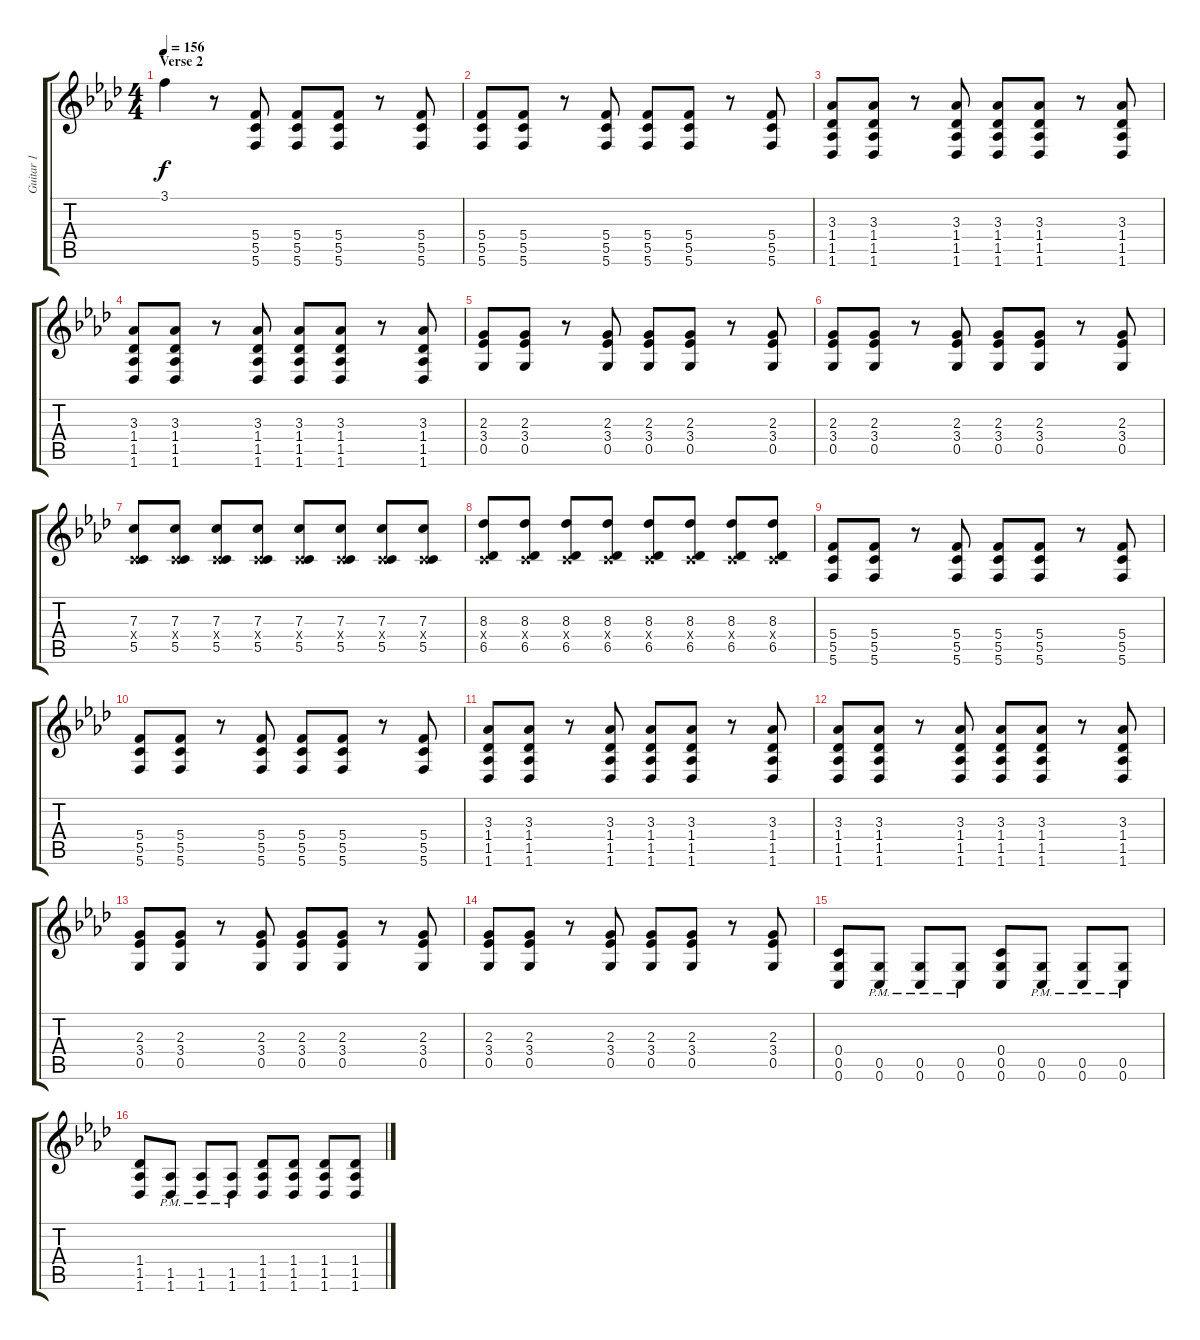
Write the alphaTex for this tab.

\track ("Guitar 1" "Guitar 1") {instrument overdrivenguitar}
\staff {score tabs}
\tuning (D4 A3 F3 C3 G2 C2) {hide}
\ts (4 4)
\section ("" "Verse 2")
\tempo 156
\clef g2
\ks fminor
3.1{t}.4{dy f} r.8 (5.4 5.5 5.6).8 (5.4 5.5 5.6).8 (5.4 5.5 5.6).8 r.8 (5.4 5.5 5.6).8 |
(5.4 5.5 5.6).8 (5.4 5.5 5.6).8 r.8 (5.4 5.5 5.6).8 (5.4 5.5 5.6).8 (5.4 5.5 5.6).8 r.8 (5.4 5.5 5.6).8 |
(3.3 1.4 1.5 1.6).8 (3.3 1.4 1.5 1.6).8 r.8 (3.3 1.4 1.5 1.6).8 (3.3 1.4 1.5 1.6).8 (3.3 1.4 1.5 1.6).8 r.8 (3.3 1.4 1.5 1.6).8 |
(3.3 1.4 1.5 1.6).8 (3.3 1.4 1.5 1.6).8 r.8 (3.3 1.4 1.5 1.6).8 (3.3 1.4 1.5 1.6).8 (3.3 1.4 1.5 1.6).8 r.8 (3.3 1.4 1.5 1.6).8 |
(2.3 3.4 0.5).8 (2.3 3.4 0.5).8 r.8 (2.3 3.4 0.5).8 (2.3 3.4 0.5).8 (2.3 3.4 0.5).8 r.8 (2.3 3.4 0.5).8 |
(2.3 3.4 0.5).8 (2.3 3.4 0.5).8 r.8 (2.3 3.4 0.5).8 (2.3 3.4 0.5).8 (2.3 3.4 0.5).8 r.8 (2.3 3.4 0.5).8 |
(7.3 0.4{x} 5.5).8 (7.3 0.4{x} 5.5).8 (7.3 0.4{x} 5.5).8 (7.3 0.4{x} 5.5).8 (7.3 0.4{x} 5.5).8 (7.3 0.4{x} 5.5).8 (7.3 0.4{x} 5.5).8 (7.3 0.4{x} 5.5).8 |
(8.3 0.4{x} 6.5).8 (8.3 0.4{x} 6.5).8 (8.3 0.4{x} 6.5).8 (8.3 0.4{x} 6.5).8 (8.3 0.4{x} 6.5).8 (8.3 0.4{x} 6.5).8 (8.3 0.4{x} 6.5).8 (8.3 0.4{x} 6.5).8 |
(5.4 5.5 5.6).8 (5.4 5.5 5.6).8 r.8 (5.4 5.5 5.6).8 (5.4 5.5 5.6).8 (5.4 5.5 5.6).8 r.8 (5.4 5.5 5.6).8 |
(5.4 5.5 5.6).8 (5.4 5.5 5.6).8 r.8 (5.4 5.5 5.6).8 (5.4 5.5 5.6).8 (5.4 5.5 5.6).8 r.8 (5.4 5.5 5.6).8 |
(3.3 1.4 1.5 1.6).8 (3.3 1.4 1.5 1.6).8 r.8 (3.3 1.4 1.5 1.6).8 (3.3 1.4 1.5 1.6).8 (3.3 1.4 1.5 1.6).8 r.8 (3.3 1.4 1.5 1.6).8 |
(3.3 1.4 1.5 1.6).8 (3.3 1.4 1.5 1.6).8 r.8 (3.3 1.4 1.5 1.6).8 (3.3 1.4 1.5 1.6).8 (3.3 1.4 1.5 1.6).8 r.8 (3.3 1.4 1.5 1.6).8 |
(2.3 3.4 0.5).8 (2.3 3.4 0.5).8 r.8 (2.3 3.4 0.5).8 (2.3 3.4 0.5).8 (2.3 3.4 0.5).8 r.8 (2.3 3.4 0.5).8 |
(2.3 3.4 0.5).8 (2.3 3.4 0.5).8 r.8 (2.3 3.4 0.5).8 (2.3 3.4 0.5).8 (2.3 3.4 0.5).8 r.8 (2.3 3.4 0.5).8 |
(0.4 0.5 0.6).8 (0.5{pm} 0.6{pm}).8 (0.5{pm} 0.6{pm}).8 (0.5{pm} 0.6{pm}).8 (0.4 0.5 0.6).8 (0.5{pm} 0.6{pm}).8 (0.5{pm} 0.6{pm}).8 (0.5{pm} 0.6{pm}).8 |
(1.4 1.5 1.6).8 (1.5{pm} 1.6{pm}).8 (1.5{pm} 1.6{pm}).8 (1.5{pm} 1.6{pm}).8 (1.4 1.5 1.6).8 (1.4 1.5 1.6).8 (1.4 1.5 1.6).8 (1.4 1.5 1.6).8
